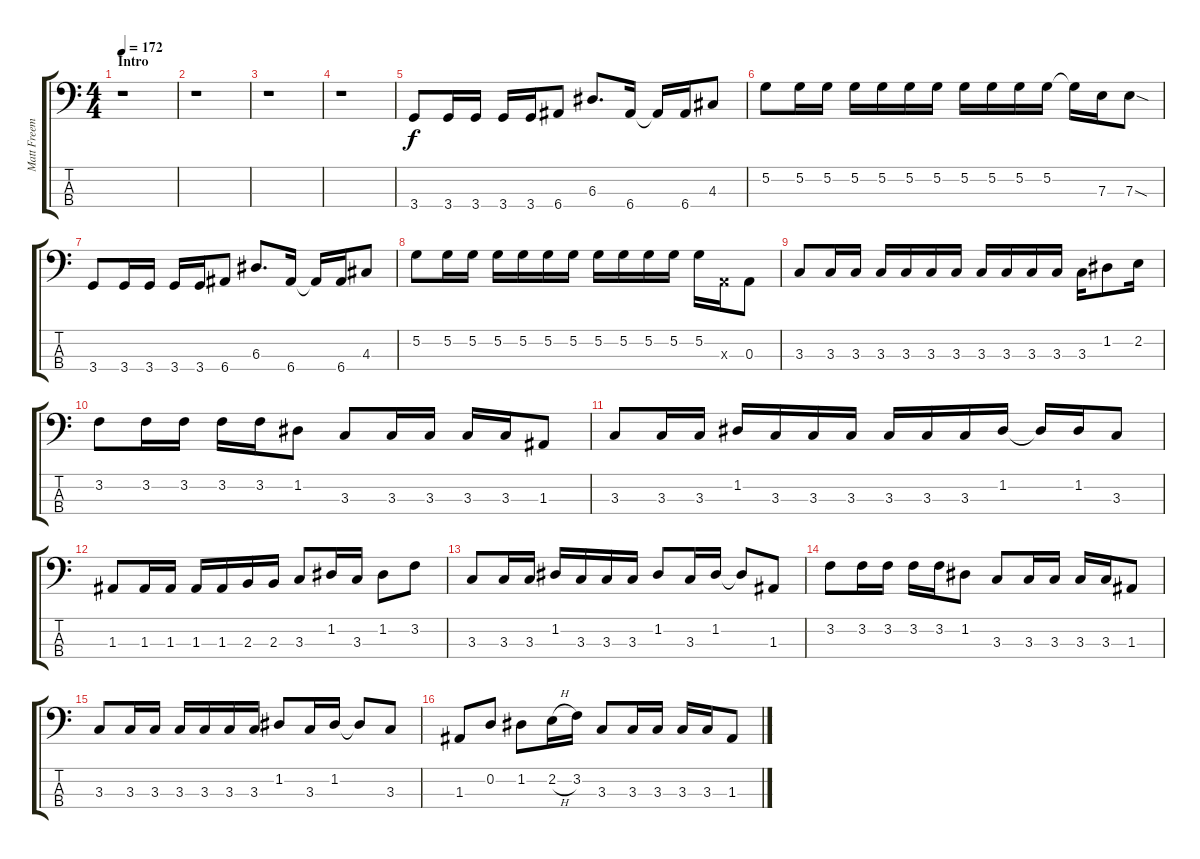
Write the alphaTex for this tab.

\track ("Matt Freeman" "Matt Freem") {instrument electricbasspick}
\staff {score tabs}
\tuning (G2 D2 A1 E1) {hide}
\ts (4 4)
\section ("" "Intro")
\tempo 172
\clef f4
\ks c
r.1{dy f instrument electricbasspick} |
r.1 |
r.1 |
r.1 |
3.4.8 3.4.16 3.4.16 3.4.16 3.4.16 6.4.8 6.3.8{d} 6.4.16 6.4{t}.16 6.4.16 4.3.8 |
5.2.8 5.2.16 5.2.16 5.2.16 5.2.16 5.2.16 5.2.16 5.2.16 5.2.16 5.2.16 5.2.16 5.2{t}.16 7.3.16 7.3{sod}.8 |
3.4.8 3.4.16 3.4.16 3.4.16 3.4.16 6.4.8 6.3.8{d} 6.4.16 6.4{t}.16 6.4.16 4.3.8 |
5.2.8 5.2.16 5.2.16 5.2.16 5.2.16 5.2.16 5.2.16 5.2.16 5.2.16 5.2.16 5.2.16 5.2.16 0.3{x}.16 0.3.8 |
3.3.8 3.3.16 3.3.16 3.3.16 3.3.16 3.3.16 3.3.16 3.3.16 3.3.16 3.3.16 3.3.16 3.3.16 1.2.8 2.2.16 |
3.2.8 3.2.16 3.2.16 3.2.16 3.2.16 1.2.8 3.3.8 3.3.16 3.3.16 3.3.16 3.3.16 1.3.8 |
3.3.8 3.3.16 3.3.16 1.2.16 3.3.16 3.3.16 3.3.16 3.3.16 3.3.16 3.3.16 1.2.16 1.2{t}.16 1.2.16 3.3.8 |
1.3.8 1.3.16 1.3.16 1.3.16 1.3.16 2.3.16 2.3.16 3.3.8 1.2.16 3.3.16 1.2.8 3.2.8 |
3.3.8 3.3.16 3.3.16 1.2.16 3.3.16 3.3.16 3.3.16 1.2.8 3.3.16 1.2.16 1.2{t}.8 1.3.8 |
3.2.8 3.2.16 3.2.16 3.2.16 3.2.16 1.2.8 3.3.8 3.3.16 3.3.16 3.3.16 3.3.16 1.3.8 |
3.3.8 3.3.16 3.3.16 3.3.16 3.3.16 3.3.16 3.3.16 1.2.8 3.3.16 1.2.16 1.2{t}.8 3.3.8 |
1.3.8 0.2.8 1.2.8 2.2{h}.16 3.2.16 3.3.8 3.3.16 3.3.16 3.3.16 3.3.16 1.3.8
